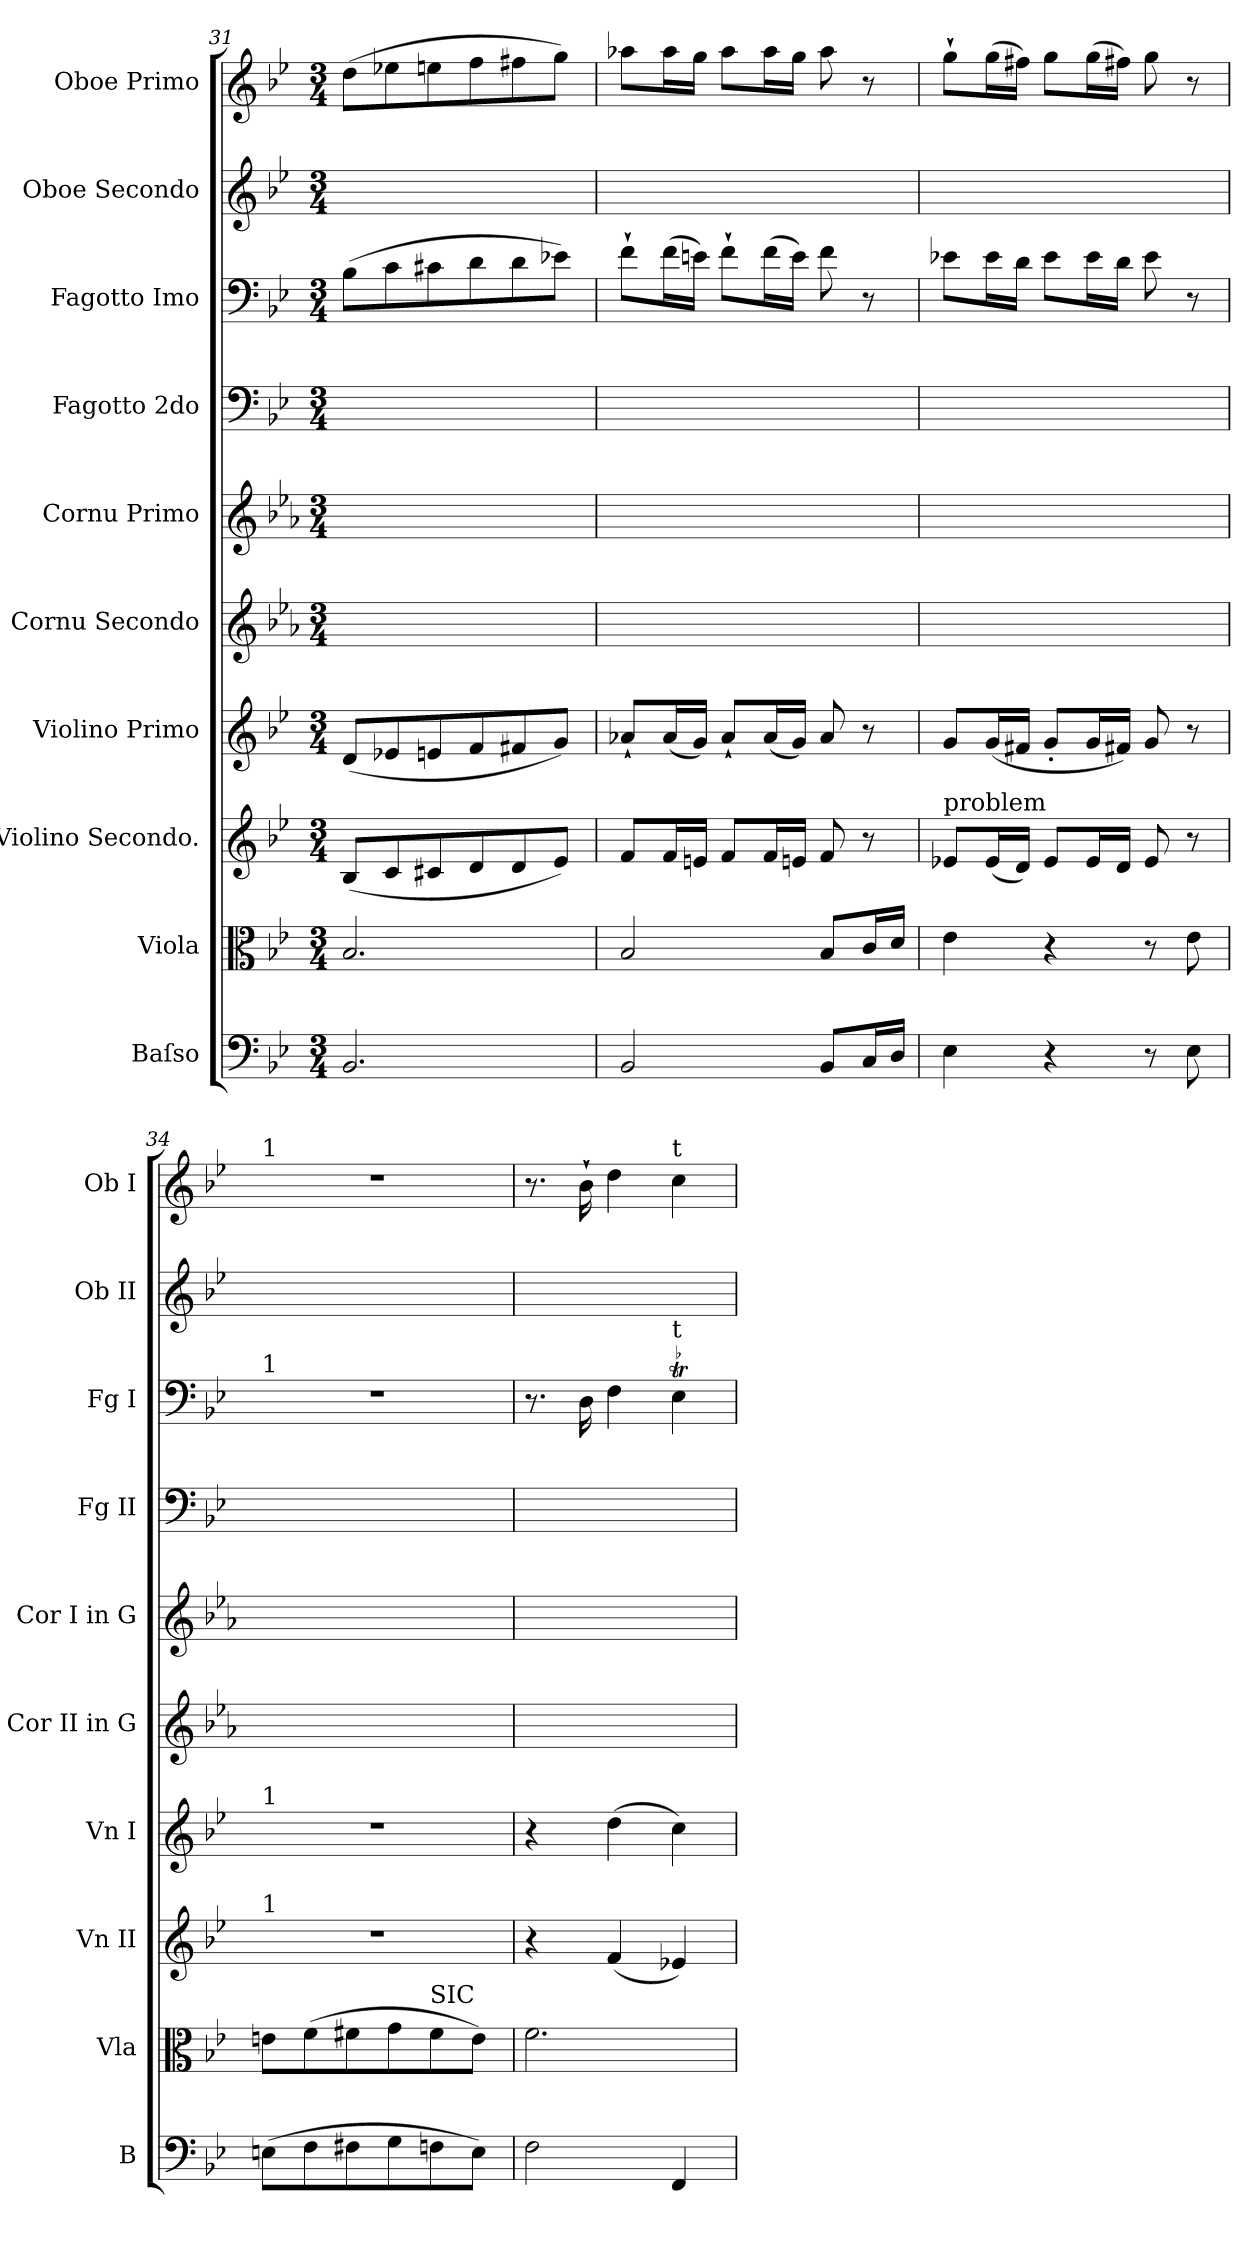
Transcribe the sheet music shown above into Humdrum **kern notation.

**kern	**kern	**kern	**kern	**kern	**kern	**kern	**kern	**kern	**kern
*part10	*part9	*part8	*part7	*part6	*part5	*part4	*part3	*part2	*part1
*staff10	*staff9	*staff8	*staff7	*staff6	*staff5	*staff4	*staff3	*staff2	*staff1
*I"Baſso	*I"Viola	*I"Violino Secondo.	*I"Violino Primo	*I"Cornu Secondo	*I"Cornu Primo	*I"Fagotto 2do	*I"Fagotto Imo	*I"Oboe Secondo	*I"Oboe Primo
*I'B	*I'Vla	*I'Vn II	*I'Vn I	*I'Cor II in G	*I'Cor I in G	*I'Fg II	*I'Fg I	*I'Ob II	*I'Ob I
*clefF4	*clefC3	*clefG2	*clefG2	*clefG2	*clefG2	*clefF4	*clefF4	*clefG2	*clefG2
*	*	*	*	*ITrd3c5	*ITrd3c5	*	*	*	*
*k[b-e-]	*k[b-e-]	*k[b-e-]	*k[b-e-]	*k[b-e-]	*k[b-e-]	*k[b-e-]	*k[b-e-]	*k[b-e-]	*k[b-e-]
*B-:	*B-:	*B-:	*B-:	*	*	*B-:	*B-:	*B-:	*B-:
*M3/4	*M3/4	*M3/4	*M3/4	*M3/4	*M3/4	*M3/4	*M3/4	*M3/4	*M3/4
=31	=31	=31	=31	=31	=31	=31	=31	=31	=31
2.BB-/	2.B-/	(8B-/L	(8d/L	2.ryy	2.ryy	2.ryy	(8B-\L	2.ryy	(8dd\L
.	.	8c/	8e-X/	.	.	.	8c\	.	8ee-X\
.	.	8c#X/	8en/	.	.	.	8c#X\	.	8een\
.	.	8d/	8f/	.	.	.	8d\	.	8ff\
.	.	8d/	8f#X/	.	.	.	8d\	.	8ff#X\
.	.	8e-/J)	8g/J)	.	.	.	8e-X\J)	.	8gg\J)
=32	=32	=32	=32	=32	=32	=32	=32	=32	=32
2BB-/	2B-/	8f/L	8a-X`/L	2.ryy	2.ryy	2.ryy	8f`\L	2.ryy	8aa-X\L
.	.	16f/L	(16a-/L	.	.	.	(16f\L	.	16aa-\L
.	.	16en/JJ	16g/JJ)	.	.	.	16en\JJ)	.	16gg\JJ
.	.	8f/L	8a-`/L	.	.	.	8f`\L	.	8aa-\L
.	.	16f/L	(16a-/L	.	.	.	(16f\L	.	16aa-\L
.	.	16en/JJ	16g/JJ)	.	.	.	16e\JJ)	.	16gg\JJ
8BB-/L	8B-/L	8f/	8a-/	.	.	.	8f\	.	8aa-\
16C/L	16c/L	8r	8r	.	.	.	8r	.	8r
16D/JJ	16d/JJ	.	.	.	.	.	.	.	.
=33	=33	=33	=33	=33	=33	=33	=33	=33	=33
!	!	!LO:TX:a:t=problem	!	!	!	!	!	!	!
4E-\	4e-\	8e-X/L	8g/L	2.ryy	2.ryy	2.ryy	8e-X\L	2.ryy	8gg`\L
.	.	(16e-/L	(16g/L	.	.	.	16e-\L	.	(16gg\L
.	.	16d/JJ)	16f#X/JJ	.	.	.	16d\JJ	.	16ff#X\JJ)
4r	4r	8e-/L	8g'/L	.	.	.	8e-\L	.	8gg\L
.	.	16e-/L	16g/L	.	.	.	16e-\L	.	(16gg\L
.	.	16d/JJ	16f#X/JJ)	.	.	.	16d\JJ	.	16ff#X\JJ)
8r	8r	8e-/	8g/	.	.	.	8e-\	.	8gg\
8E-\	8e-\	8r	8r	.	.	.	8r	.	8r
=34	=34	=34	=34	=34	=34	=34	=34	=34	=34
!	!	!	!	!	!	!	!	!	!LO:TX:a:t=1
!	!	!	!	!	!	!	!LO:TX:a:t=1	!	!
!	!	!	!LO:TX:a:t=1	!	!	!	!	!	!
!	!	!LO:TX:a:t=1	!	!	!	!	!	!	!
(8En\L	8en\L	2.r	2.r	2.ryy	2.ryy	2.ryy	2.r	2.ryy	2.r
8F\	(8f\	.	.	.	.	.	.	.	.
8F#X\	8f#X\	.	.	.	.	.	.	.	.
8G\	8g\	.	.	.	.	.	.	.	.
!	!LO:TX:a:t=SIC	!	!	!	!	!	!	!	!
8Fn\	8f#\	.	.	.	.	.	.	.	.
8E\J)	8e\J)	.	.	.	.	.	.	.	.
=35	=35	=35	=35	=35	=35	=35	=35	=35	=35
2F\	2.f\	4r	4r	2.ryy	2.ryy	2.ryy	8.r	2.ryy	8.r
.	.	.	.	.	.	.	16D\	.	16b-`\
.	.	(4f/	(4dd\	.	.	.	4F\	.	4dd\
!	!	!	!	!	!	!	!	!	!LO:TX:a:t=t
!	!	!	!	!	!	!	!LO:TX:a:t=t	!	!
!	!	!	!	!	!	!	!LO:TR:acc=-	!	!
4FF/	.	4e-X/)	4cc\)	.	.	.	4E-t\	.	4cc\
=	=	=	=	=	=	=	=	=	=
*-	*-	*-	*-	*-	*-	*-	*-	*-	*-
